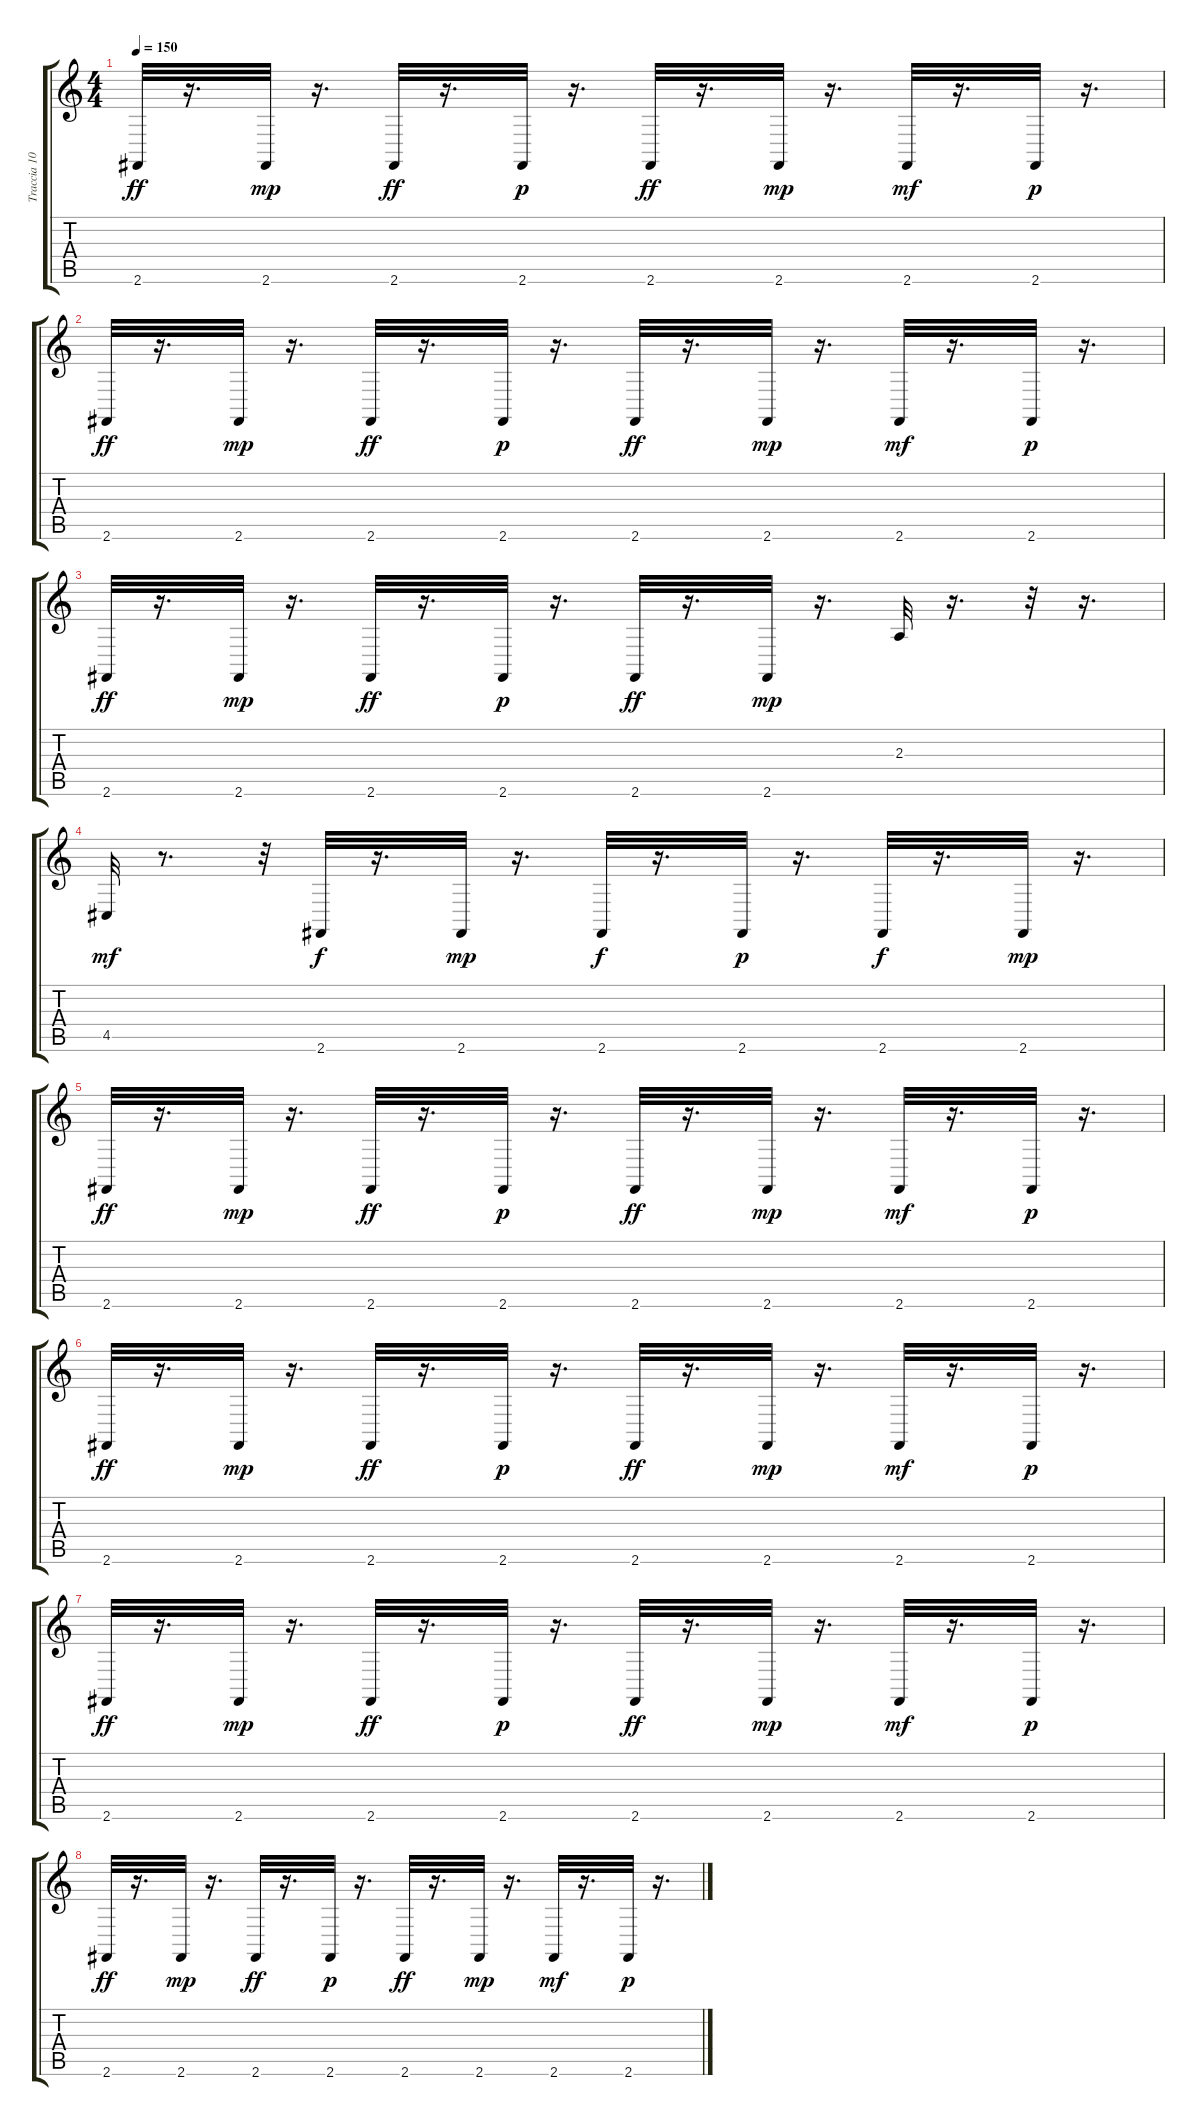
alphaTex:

\track ("Traccia 10" "Traccia 10") {instrument acousticgrandpiano}
\staff {score tabs}
\tuning (E4 B3 G3 D3 A2 E2) {hide}
\ts (4 4)
\tempo 150
\clef g2
\ks c
2.6.32{dy ff} r.16{d} 2.6.32{dy mp} r.16{d} 2.6.32{dy ff} r.16{d} 2.6.32{dy p} r.16{d} 2.6.32{dy ff} r.16{d} 2.6.32{dy mp} r.16{d} 2.6.32{dy mf} r.16{d} 2.6.32{dy p} r.16{d} |
2.6.32{dy ff} r.16{d} 2.6.32{dy mp} r.16{d} 2.6.32{dy ff} r.16{d} 2.6.32{dy p} r.16{d} 2.6.32{dy ff} r.16{d} 2.6.32{dy mp} r.16{d} 2.6.32{dy mf} r.16{d} 2.6.32{dy p} r.16{d} |
2.6.32{dy ff} r.16{d} 2.6.32{dy mp} r.16{d} 2.6.32{dy ff} r.16{d} 2.6.32{dy p} r.16{d} 2.6.32{dy ff} r.16{d} 2.6.32{dy mp} r.16{d} 2.3.32 r.16{d} r.32 r.16{d} |
4.5.32{dy mf} r.8{d} r.32 2.6.32{dy f} r.16{d} 2.6.32{dy mp} r.16{d} 2.6.32{dy f} r.16{d} 2.6.32{dy p} r.16{d} 2.6.32{dy f} r.16{d} 2.6.32{dy mp} r.16{d} |
2.6.32{dy ff} r.16{d} 2.6.32{dy mp} r.16{d} 2.6.32{dy ff} r.16{d} 2.6.32{dy p} r.16{d} 2.6.32{dy ff} r.16{d} 2.6.32{dy mp} r.16{d} 2.6.32{dy mf} r.16{d} 2.6.32{dy p} r.16{d} |
2.6.32{dy ff} r.16{d} 2.6.32{dy mp} r.16{d} 2.6.32{dy ff} r.16{d} 2.6.32{dy p} r.16{d} 2.6.32{dy ff} r.16{d} 2.6.32{dy mp} r.16{d} 2.6.32{dy mf} r.16{d} 2.6.32{dy p} r.16{d} |
2.6.32{dy ff} r.16{d} 2.6.32{dy mp} r.16{d} 2.6.32{dy ff} r.16{d} 2.6.32{dy p} r.16{d} 2.6.32{dy ff} r.16{d} 2.6.32{dy mp} r.16{d} 2.6.32{dy mf} r.16{d} 2.6.32{dy p} r.16{d} |
2.6.32{dy ff} r.16{d} 2.6.32{dy mp} r.16{d} 2.6.32{dy ff} r.16{d} 2.6.32{dy p} r.16{d} 2.6.32{dy ff} r.16{d} 2.6.32{dy mp} r.16{d} 2.6.32{dy mf} r.16{d} 2.6.32{dy p} r.16{d}
